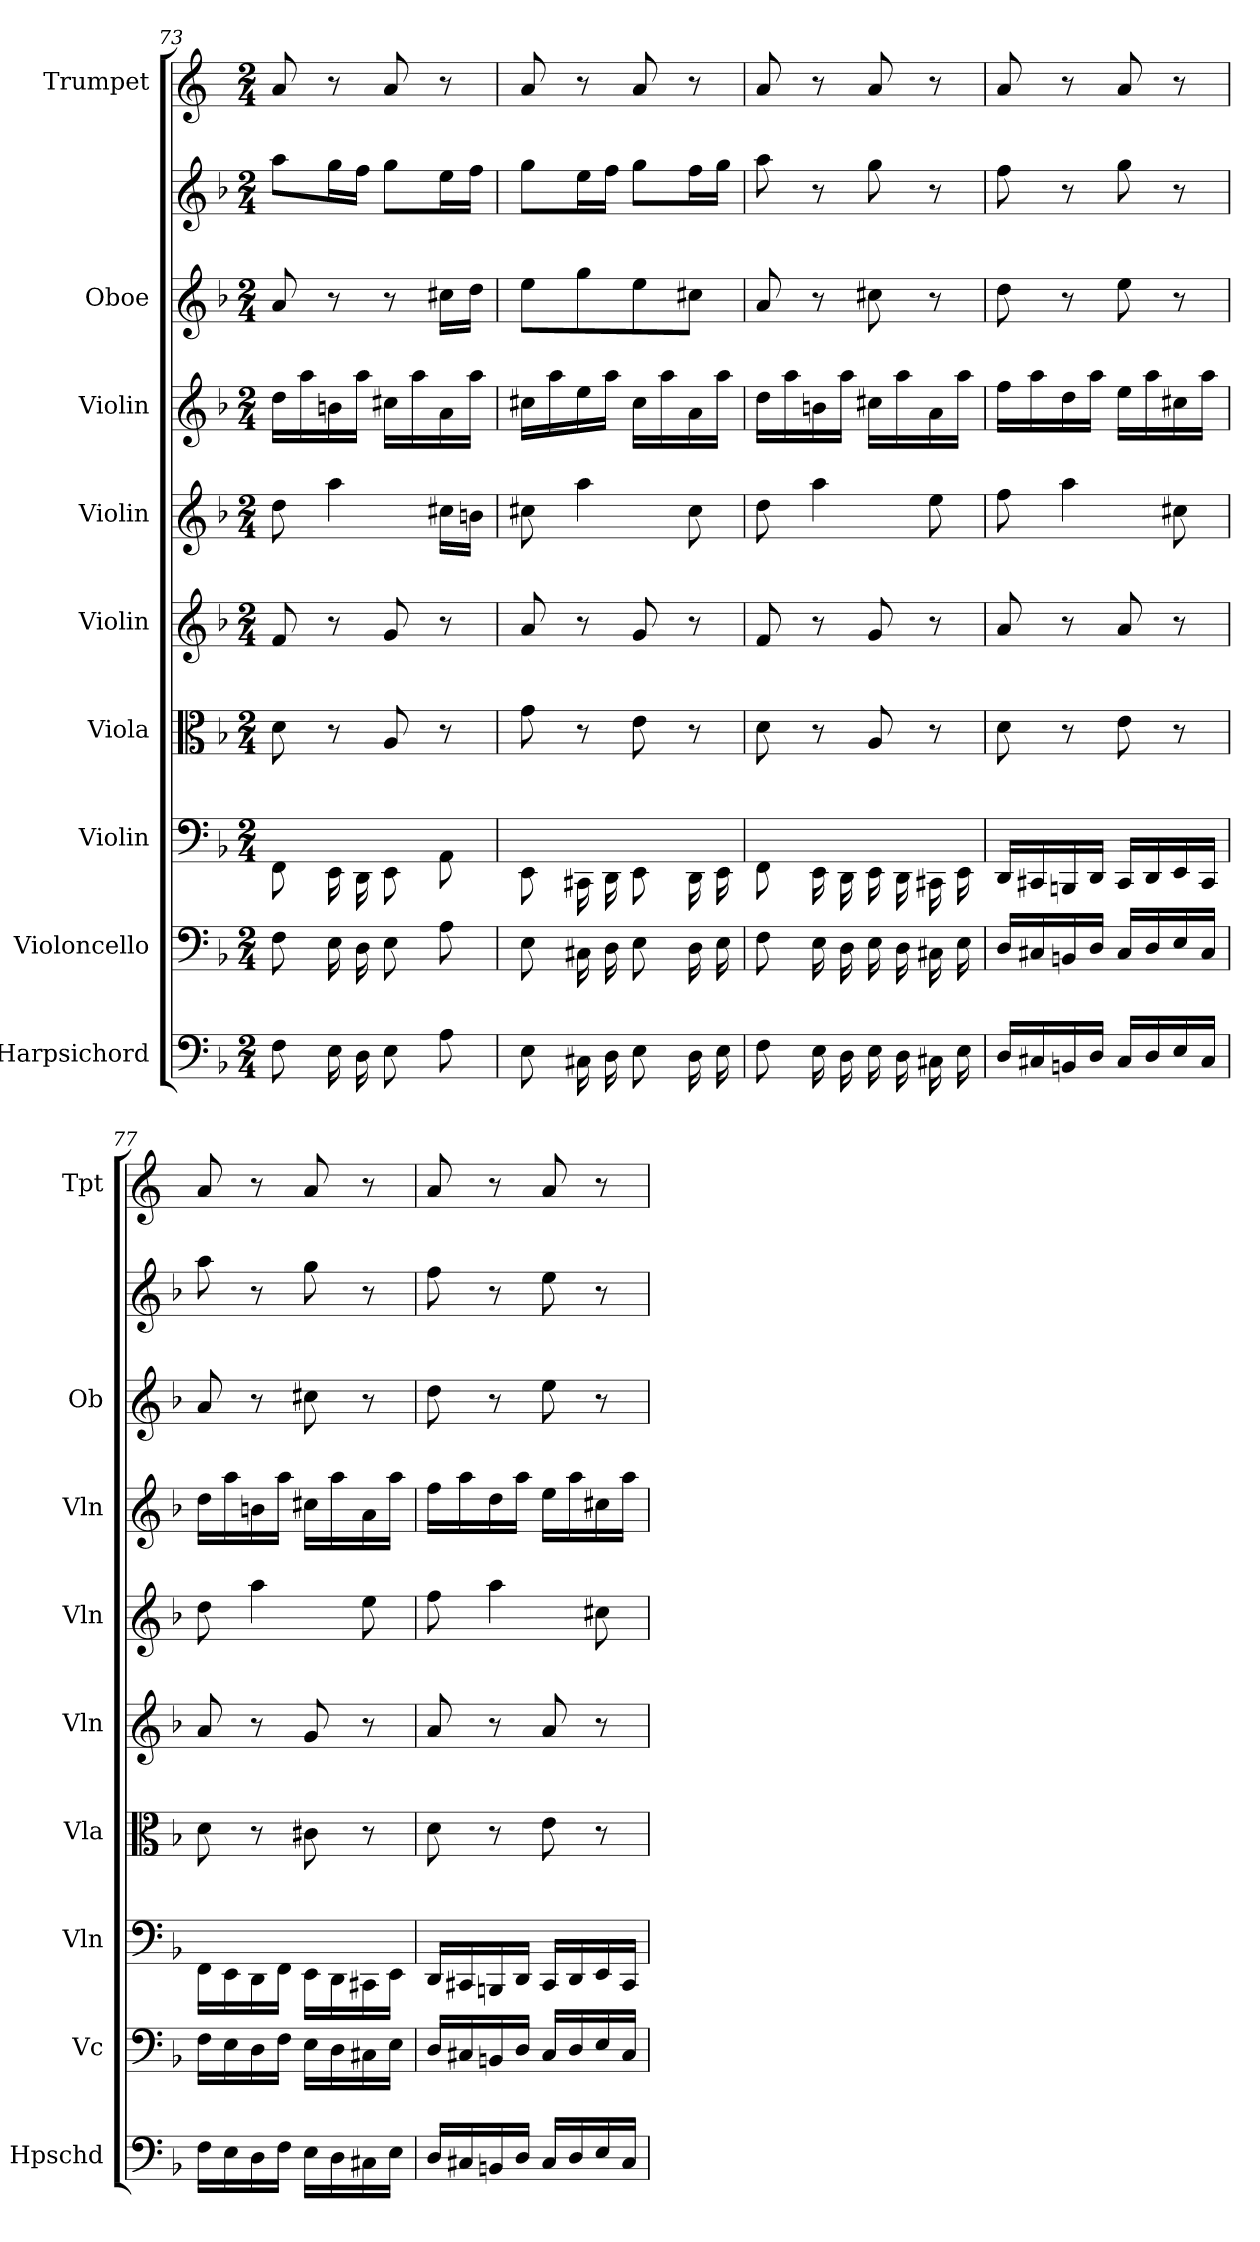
**kern	**kern	**kern	**kern	**kern	**kern	**kern	**kern	**kern	**kern
*part10	*part9	*part8	*part7	*part6	*part5	*part4	*part3	*part2	*part1
*staff10	*staff9	*staff8	*staff7	*staff6	*staff5	*staff4	*staff3	*staff2	*staff1
*I"Harpsichord	*I"Violoncello	*I"Violin	*I"Viola	*I"Violin	*I"Violin	*I"Violin	*I"Oboe	*	*I"Trumpet
*I'Hpschd	*I'Vc	*I'Vln	*I'Vla	*I'Vln	*I'Vln	*I'Vln	*I'Ob	*	*I'Tpt
*clefF4	*clefF4	*clefF4	*clefC3	*clefG2	*clefG2	*clefG2	*clefG2	*clefG2	*clefG2
*	*	*	*	*	*	*	*	*	*ITrd1c2
*k[b-]	*k[b-]	*k[b-]	*k[b-]	*k[b-]	*k[b-]	*k[b-]	*k[b-]	*k[b-]	*k[b-e-]
*F:	*F:	*F:	*F:	*F:	*F:	*F:	*F:	*F:	*B-:
*M2/4	*M2/4	*M2/4	*M2/4	*M2/4	*M2/4	*M2/4	*M2/4	*M2/4	*M2/4
=73	=73	=73	=73	=73	=73	=73	=73	=73	=73
8F\	8F\	8FF\	8d\	8f/	8dd\	16dd\LL	8a/	8aa\L	8g/
.	.	.	.	.	.	16aa\	.	.	.
16E\	16E\	16EE\	8r	8r	4aa\	16bn\	8r	16gg\L	8r
16D\	16D\	16DD\	.	.	.	16aa\JJ	.	16ff\JJ	.
8E\	8E\	8EE\	8A/	8g/	.	16cc#X\LL	8r	8gg\L	8g/
.	.	.	.	.	.	16aa\	.	.	.
8A\	8A\	8AA\	8r	8r	16cc#X\LL	16a\	16cc#X\LL	16ee\L	8r
.	.	.	.	.	16bn\JJ	16aa\JJ	16dd\JJ	16ff\JJ	.
=74	=74	=74	=74	=74	=74	=74	=74	=74	=74
8E\	8E\	8EE\	8g\	8a/	8cc#X\	16cc#X\LL	8ee\L	8gg\L	8g/
.	.	.	.	.	.	16aa\	.	.	.
16C#X\	16C#X\	16CC#X\	8r	8r	4aa\	16ee\	8gg\	16ee\L	8r
16D\	16D\	16DD\	.	.	.	16aa\JJ	.	16ff\JJ	.
8E\	8E\	8EE\	8e\	8g/	.	16cc#\LL	8ee\	8gg\L	8g/
.	.	.	.	.	.	16aa\	.	.	.
16D\	16D\	16DD\	8r	8r	8cc#\	16a\	8cc#X\J	16ff\L	8r
16E\	16E\	16EE\	.	.	.	16aa\JJ	.	16gg\JJ	.
=75	=75	=75	=75	=75	=75	=75	=75	=75	=75
8F\	8F\	8FF\	8d\	8f/	8dd\	16dd\LL	8a/	8aa\	8g/
.	.	.	.	.	.	16aa\	.	.	.
16E\	16E\	16EE\	8r	8r	4aa\	16bn\	8r	8r	8r
16D\	16D\	16DD\	.	.	.	16aa\JJ	.	.	.
16E\	16E\	16EE\	8A/	8g/	.	16cc#X\LL	8cc#X\	8gg\	8g/
16D\	16D\	16DD\	.	.	.	16aa\	.	.	.
16C#X\	16C#X\	16CC#X\	8r	8r	8ee\	16a\	8r	8r	8r
16E\	16E\	16EE\	.	.	.	16aa\JJ	.	.	.
=76	=76	=76	=76	=76	=76	=76	=76	=76	=76
16D/LL	16D/LL	16DD/LL	8d\	8a/	8ff\	16ff\LL	8dd\	8ff\	8g/
16C#X/	16C#X/	16CC#X/	.	.	.	16aa\	.	.	.
16BBn/	16BBn/	16BBBn/	8r	8r	4aa\	16dd\	8r	8r	8r
16D/JJ	16D/JJ	16DD/JJ	.	.	.	16aa\JJ	.	.	.
16C#/LL	16C#/LL	16CC#/LL	8e\	8a/	.	16ee\LL	8ee\	8gg\	8g/
16D/	16D/	16DD/	.	.	.	16aa\	.	.	.
16E/	16E/	16EE/	8r	8r	8cc#X\	16cc#X\	8r	8r	8r
16C#/JJ	16C#/JJ	16CC#/JJ	.	.	.	16aa\JJ	.	.	.
=77	=77	=77	=77	=77	=77	=77	=77	=77	=77
16F\LL	16F\LL	16FF\LL	8d\	8a/	8dd\	16dd\LL	8a/	8aa\	8g/
16E\	16E\	16EE\	.	.	.	16aa\	.	.	.
16D\	16D\	16DD\	8r	8r	4aa\	16bn\	8r	8r	8r
16F\JJ	16F\JJ	16FF\JJ	.	.	.	16aa\JJ	.	.	.
16E\LL	16E\LL	16EE\LL	8c#X\	8g/	.	16cc#X\LL	8cc#X\	8gg\	8g/
16D\	16D\	16DD\	.	.	.	16aa\	.	.	.
16C#X\	16C#X\	16CC#X\	8r	8r	8ee\	16a\	8r	8r	8r
16E\JJ	16E\JJ	16EE\JJ	.	.	.	16aa\JJ	.	.	.
=78	=78	=78	=78	=78	=78	=78	=78	=78	=78
16D/LL	16D/LL	16DD/LL	8d\	8a/	8ff\	16ff\LL	8dd\	8ff\	8g/
16C#X/	16C#X/	16CC#X/	.	.	.	16aa\	.	.	.
16BBn/	16BBn/	16BBBn/	8r	8r	4aa\	16dd\	8r	8r	8r
16D/JJ	16D/JJ	16DD/JJ	.	.	.	16aa\JJ	.	.	.
16C#/LL	16C#/LL	16CC#/LL	8e\	8a/	.	16ee\LL	8ee\	8ee\	8g/
16D/	16D/	16DD/	.	.	.	16aa\	.	.	.
16E/	16E/	16EE/	8r	8r	8cc#X\	16cc#X\	8r	8r	8r
16C#/JJ	16C#/JJ	16CC#/JJ	.	.	.	16aa\JJ	.	.	.
=	=	=	=	=	=	=	=	=	=
*-	*-	*-	*-	*-	*-	*-	*-	*-	*-
